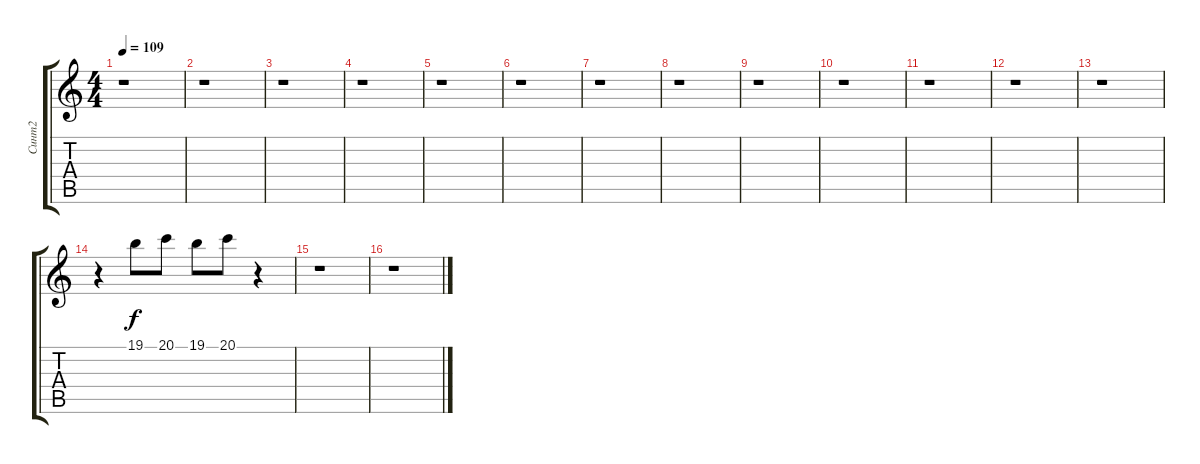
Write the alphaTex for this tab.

\track ("Синт2" "Синт2") {instrument rockorgan}
\staff {score tabs}
\tuning (E4 B3 G3 D3 A2 E2) {hide}
\ts (4 4)
\tempo 109
\clef g2
\ks c
r.1{dy f} |
r.1 |
r.1 |
r.1 |
r.1 |
r.1 |
r.1 |
r.1 |
r.1 |
r.1 |
r.1 |
r.1 |
r.1 |
r.4 19.1.8 20.1.8 19.1.8 20.1.8 r.4 |
r.1 |
r.1
